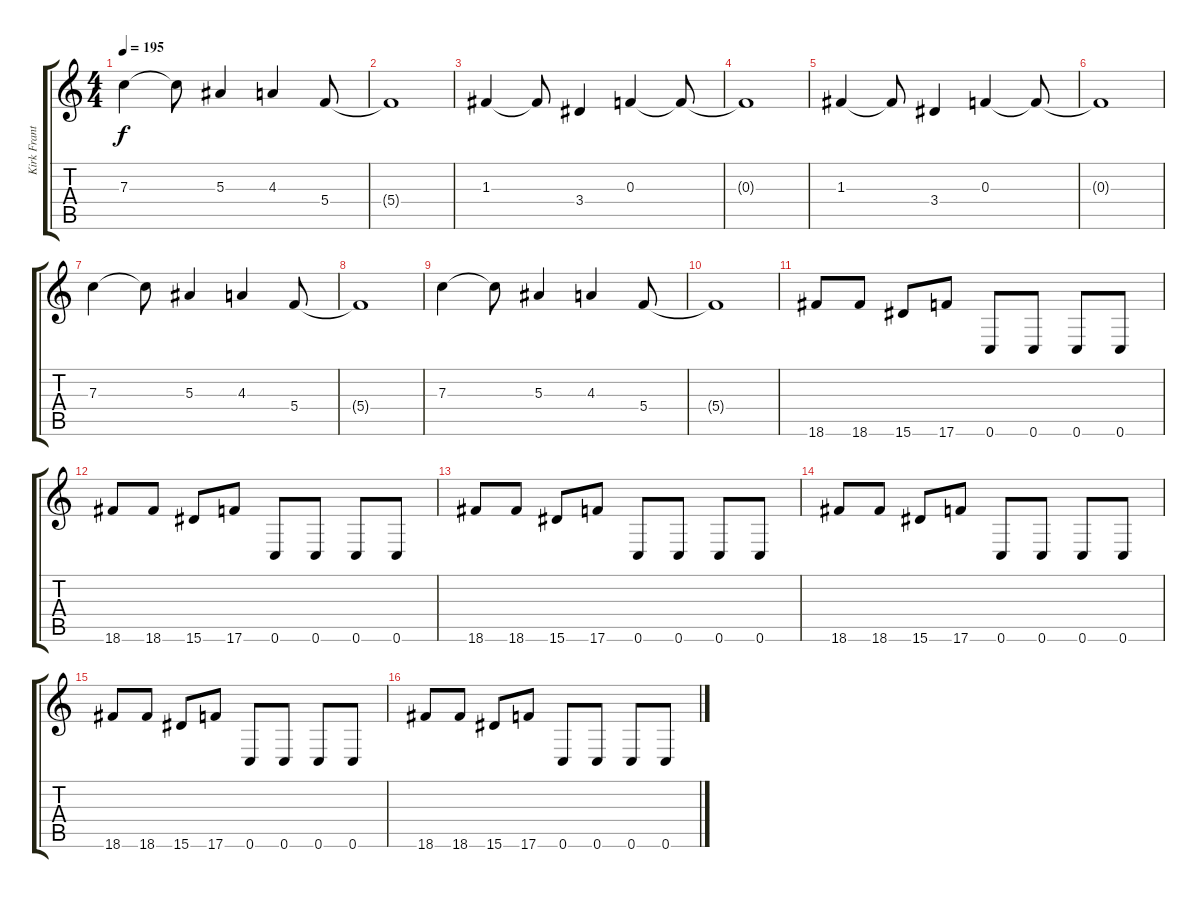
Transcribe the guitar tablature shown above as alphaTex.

\track ("Kirk Frantic Guitar" "Kirk Frant") {instrument distortionguitar}
\staff {score tabs}
\tuning (D4 A3 F3 C3 G2 C2) {hide}
\ts (4 4)
\tempo 195
\clef g2
\ks c
7.3.4{dy f} 7.3{t}.8 5.3.4 4.3.4 5.4.8 |
5.4{t}.1 |
1.3.4 1.3{t}.8 3.4.4 0.3.4 0.3{t}.8 |
0.3{t}.1 |
1.3.4 1.3{t}.8 3.4.4 0.3.4 0.3{t}.8 |
0.3{t}.1 |
7.3.4 7.3{t}.8 5.3.4 4.3.4 5.4.8 |
5.4{t}.1 |
7.3.4 7.3{t}.8 5.3.4 4.3.4 5.4.8 |
5.4{t}.1 |
18.6.8{volume 12 instrument distortionguitar} 18.6.8 15.6.8 17.6.8 0.6.8 0.6.8 0.6.8 0.6.8 |
18.6.8 18.6.8 15.6.8 17.6.8 0.6.8 0.6.8 0.6.8 0.6.8 |
18.6.8 18.6.8 15.6.8 17.6.8 0.6.8 0.6.8 0.6.8 0.6.8 |
18.6.8 18.6.8 15.6.8 17.6.8 0.6.8 0.6.8 0.6.8 0.6.8 |
18.6.8 18.6.8 15.6.8 17.6.8 0.6.8 0.6.8 0.6.8 0.6.8 |
18.6.8 18.6.8 15.6.8 17.6.8 0.6.8 0.6.8 0.6.8 0.6.8
